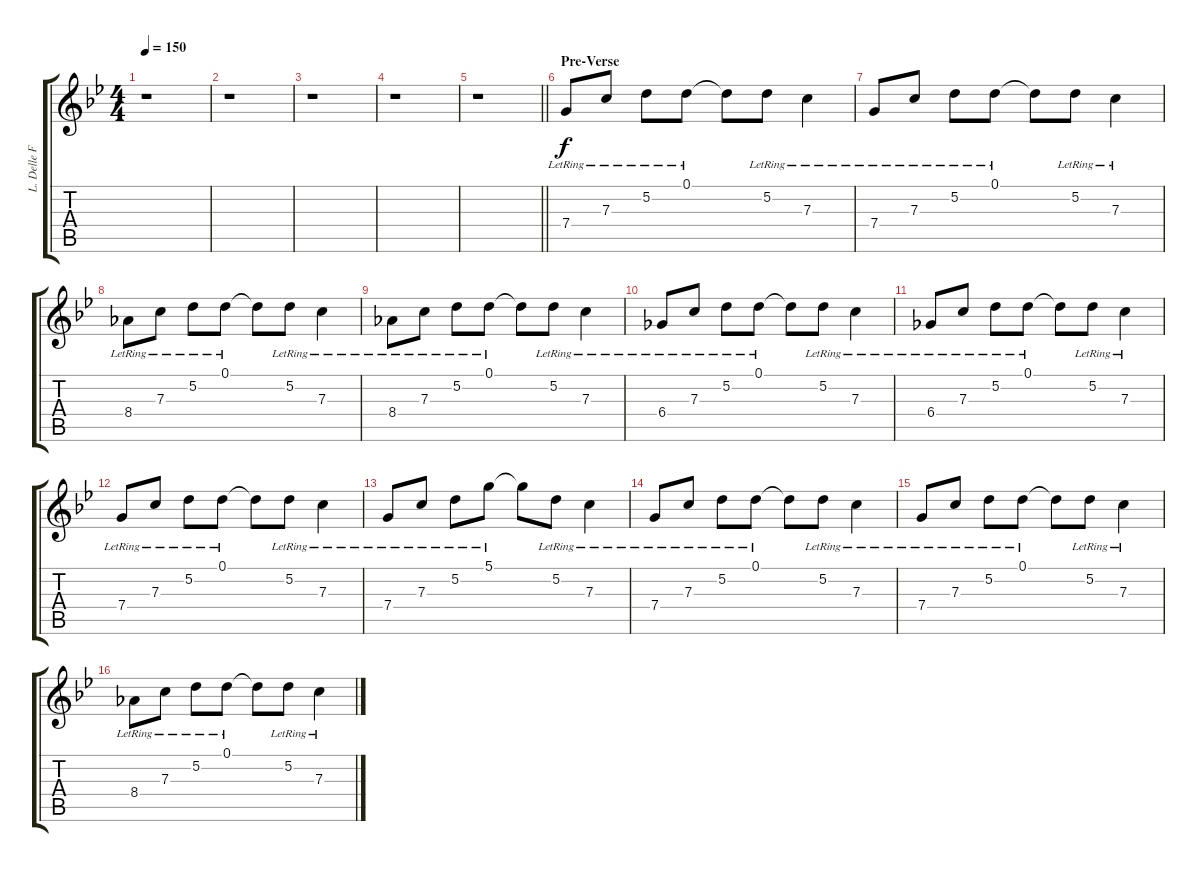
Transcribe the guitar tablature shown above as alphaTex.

\track ("L. Delle Fave (Clean Guitar L)" "L. Delle F") {instrument electricguitarclean}
\staff {score tabs}
\tuning (D4 A3 F3 C3 G2 D2) {hide}
\ts (4 4)
\tempo 150
\clef g2
\ks gminor
r.1{dy f} |
r.1 |
r.1 |
r.1 |
\barLineRight lightlight
r.1 |
\section ("" "Pre-Verse")
7.4{lr}.8 7.3{lr}.8 5.2{lr}.8 0.1{lr}.8 0.1{t}.8 5.2{lr}.8 7.3{lr}.4 |
7.4{lr}.8 7.3{lr}.8 5.2{lr}.8 0.1{lr}.8 0.1{t}.8 5.2{lr}.8 7.3{lr}.4 |
8.4{lr}.8 7.3{lr}.8 5.2{lr}.8 0.1{lr}.8 0.1{t}.8 5.2{lr}.8 7.3{lr}.4 |
8.4{lr}.8 7.3{lr}.8 5.2{lr}.8 0.1{lr}.8 0.1{t}.8 5.2{lr}.8 7.3{lr}.4 |
6.4{lr}.8 7.3{lr}.8 5.2{lr}.8 0.1{lr}.8 0.1{t}.8 5.2{lr}.8 7.3{lr}.4 |
6.4{lr}.8 7.3{lr}.8 5.2{lr}.8 0.1{lr}.8 0.1{t}.8 5.2{lr}.8 7.3{lr}.4 |
7.4{lr}.8 7.3{lr}.8 5.2{lr}.8 0.1{lr}.8 0.1{t}.8 5.2{lr}.8 7.3{lr}.4 |
7.4{lr}.8 7.3{lr}.8 5.2{lr}.8 5.1{lr}.8 5.1{t}.8 5.2{lr}.8 7.3{lr}.4 |
7.4{lr}.8 7.3{lr}.8 5.2{lr}.8 0.1{lr}.8 0.1{t}.8 5.2{lr}.8 7.3{lr}.4 |
7.4{lr}.8 7.3{lr}.8 5.2{lr}.8 0.1{lr}.8 0.1{t}.8 5.2{lr}.8 7.3{lr}.4 |
8.4{lr}.8 7.3{lr}.8 5.2{lr}.8 0.1{lr}.8 0.1{t}.8 5.2{lr}.8 7.3{lr}.4
